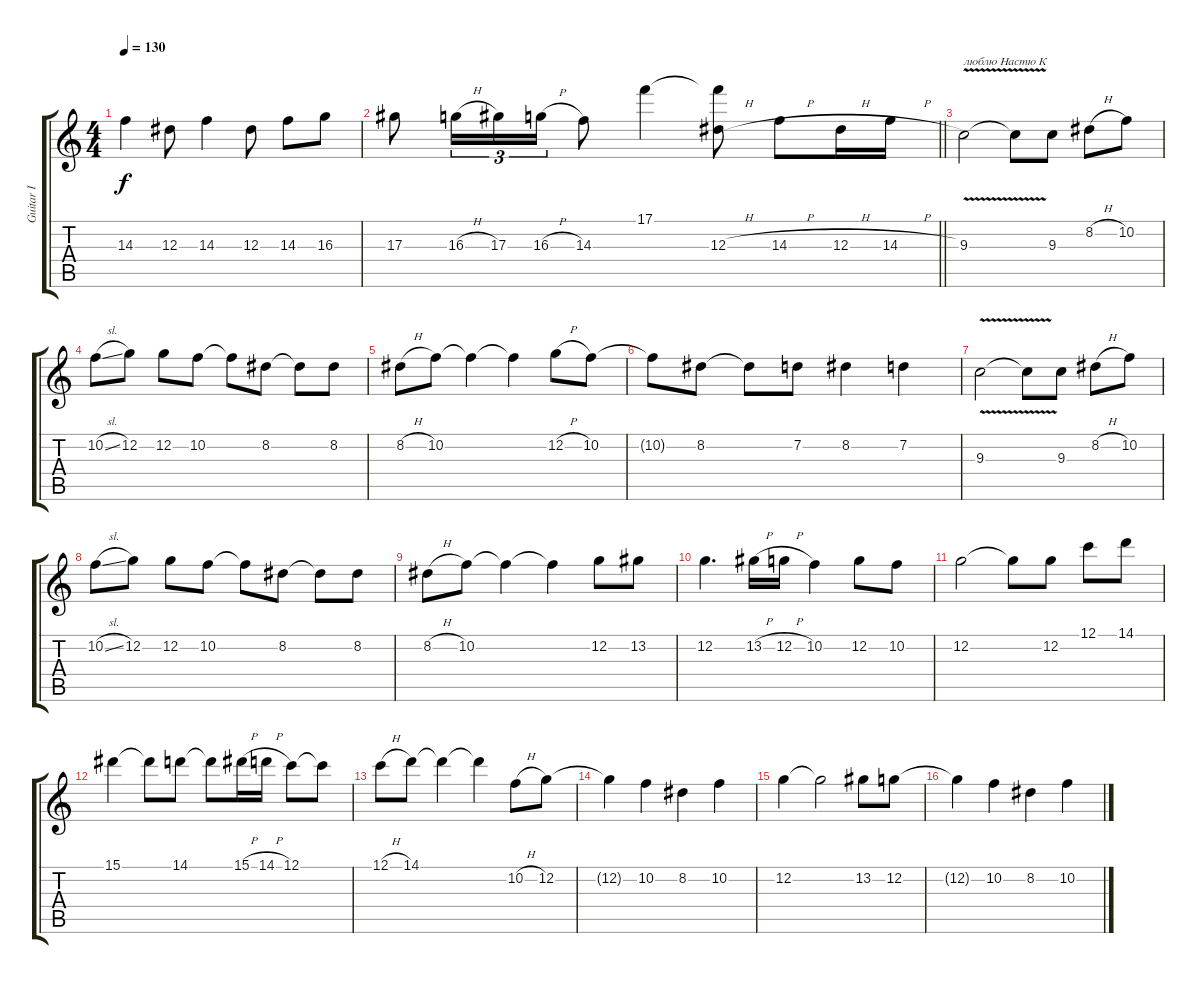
\track ("Guitar I" "Guitar I") {instrument distortionguitar}
\staff {score tabs}
\tuning (C4 G3 Eb3 Bb2 F2 C2) {hide}
\ts (4 4)
\tempo 130
\clef g2
\ks c
14.3.4{dy f} 12.3.8 14.3.4 12.3.8 14.3.8 16.3.8 |
\barLineRight lightlight
17.3.8 16.3{h}.16{tu (3 2)} 17.3.16{tu (3 2)} 16.3{h}.16{tu (3 2)} 14.3.8 17.1.4 (17.1{t} 12.3{h}).8 14.3{h}.8 12.3{h}.16 14.3{h}.16 |
9.3{v}.2{txt "люблю Настю К"} 9.3{t}.8 9.3.8 8.2{h}.8 10.2.8 |
10.2{sl}.8 12.2.8 12.2.8 10.2.8 10.2{t}.8 8.2.8 8.2{t}.8 8.2.8 |
8.2{h}.8 10.2.8 10.2{t}.4 10.2{t}.4 12.2{h}.8 10.2.8 |
10.2{t}.8 8.2.8 8.2{t}.8 7.2.8 8.2.4 7.2.4 |
9.3{v}.2 9.3{t}.8 9.3.8 8.2{h}.8 10.2.8 |
10.2{sl}.8 12.2.8 12.2.8 10.2.8 10.2{t}.8 8.2.8 8.2{t}.8 8.2.8 |
8.2{h}.8 10.2.8 10.2{t}.4 10.2{t}.4 12.2.8 13.2.8 |
12.2.4{d} 13.2{h}.16 12.2{h}.16 10.2.4 12.2.8 10.2.8 |
12.2.2 12.2{t}.8 12.2.8 12.1.8 14.1.8 |
15.1.4 15.1{t}.8 14.1.8 14.1{t}.8 15.1{h}.16 14.1{h}.16 12.1.8 12.1{t}.8 |
12.1{h}.8 14.1.8 14.1{t}.4 14.1{t}.4 10.2{h}.8 12.2.8 |
12.2{t}.4 10.2.4 8.2.4 10.2.4 |
12.2.4 12.2{t}.2 13.2.8 12.2.8 |
12.2{t}.4 10.2.4 8.2.4 10.2.4
